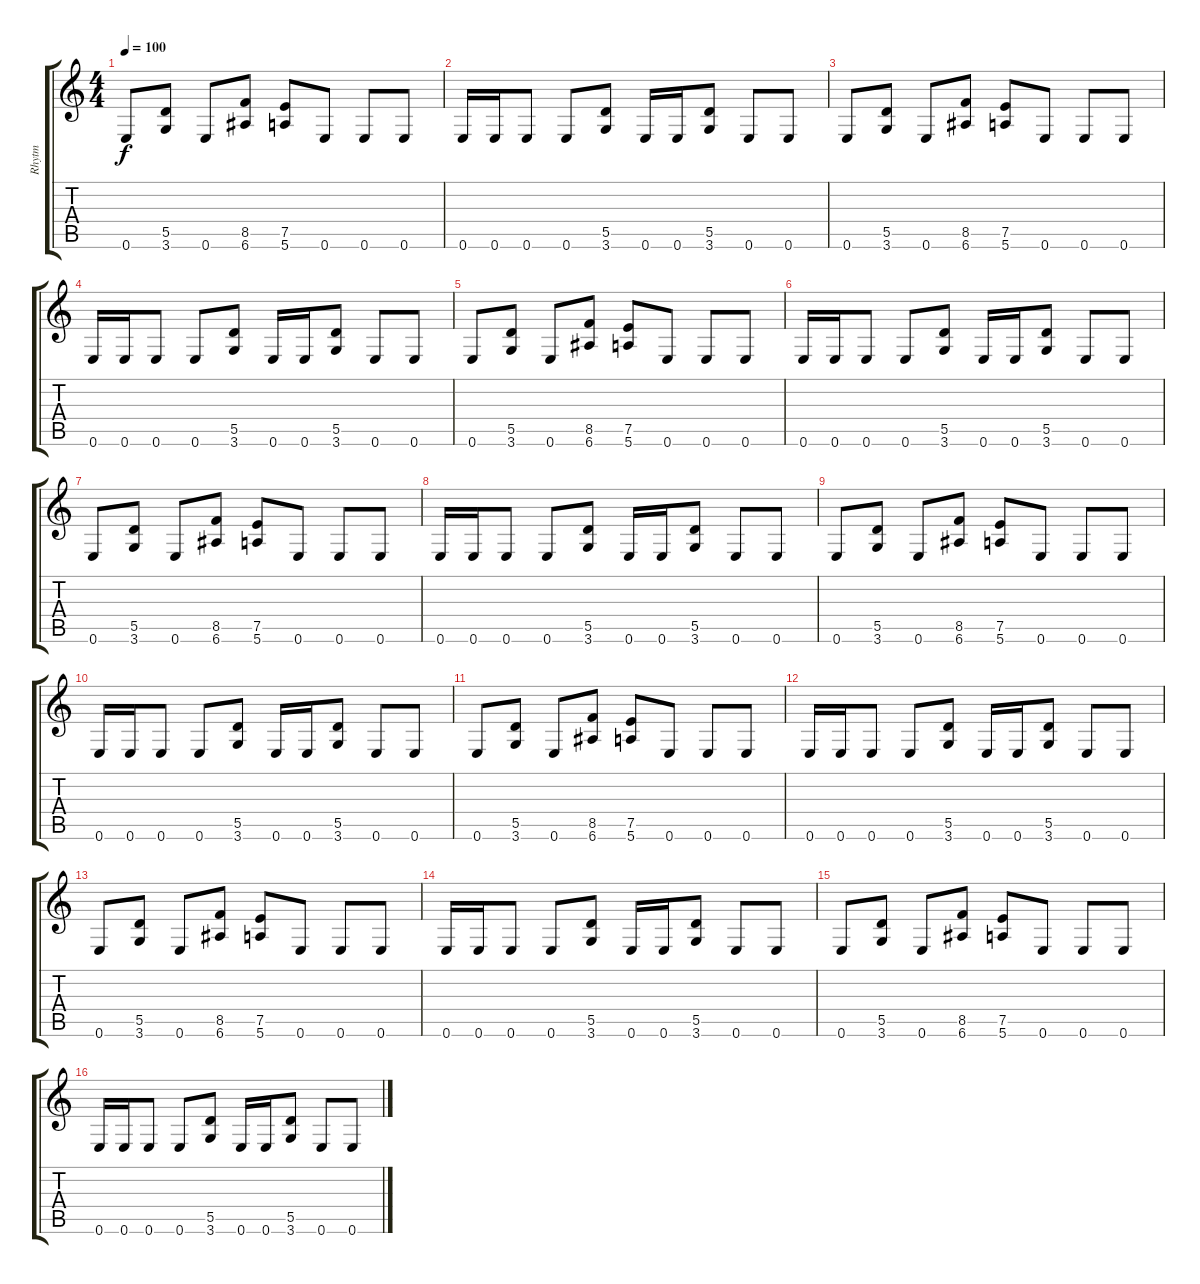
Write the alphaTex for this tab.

\track ("Rhytm" "Rhytm") {instrument distortionguitar}
\staff {score tabs}
\tuning (E4 B3 G3 D3 A2 E2) {hide}
\ts (4 4)
\tempo 100
\clef g2
\ks c
0.6.8{dy f} (5.5 3.6).8 0.6.8 (8.5 6.6).8 (7.5 5.6).8 0.6.8 0.6.8 0.6.8 |
0.6.16 0.6.16 0.6.8 0.6.8 (5.5 3.6).8 0.6.16 0.6.16 (5.5 3.6).8 0.6.8 0.6.8 |
0.6.8 (5.5 3.6).8 0.6.8 (8.5 6.6).8 (7.5 5.6).8 0.6.8 0.6.8 0.6.8 |
0.6.16 0.6.16 0.6.8 0.6.8 (5.5 3.6).8 0.6.16 0.6.16 (5.5 3.6).8 0.6.8 0.6.8 |
0.6.8 (5.5 3.6).8 0.6.8 (8.5 6.6).8 (7.5 5.6).8 0.6.8 0.6.8 0.6.8 |
0.6.16 0.6.16 0.6.8 0.6.8 (5.5 3.6).8 0.6.16 0.6.16 (5.5 3.6).8 0.6.8 0.6.8 |
0.6.8 (5.5 3.6).8 0.6.8 (8.5 6.6).8 (7.5 5.6).8 0.6.8 0.6.8 0.6.8 |
0.6.16 0.6.16 0.6.8 0.6.8 (5.5 3.6).8 0.6.16 0.6.16 (5.5 3.6).8 0.6.8 0.6.8 |
0.6.8 (5.5 3.6).8 0.6.8 (8.5 6.6).8 (7.5 5.6).8 0.6.8 0.6.8 0.6.8 |
0.6.16 0.6.16 0.6.8 0.6.8 (5.5 3.6).8 0.6.16 0.6.16 (5.5 3.6).8 0.6.8 0.6.8 |
0.6.8 (5.5 3.6).8 0.6.8 (8.5 6.6).8 (7.5 5.6).8 0.6.8 0.6.8 0.6.8 |
0.6.16 0.6.16 0.6.8 0.6.8 (5.5 3.6).8 0.6.16 0.6.16 (5.5 3.6).8 0.6.8 0.6.8 |
0.6.8{volume 13} (5.5 3.6).8 0.6.8 (8.5 6.6).8 (7.5 5.6).8 0.6.8 0.6.8 0.6.8 |
0.6.16 0.6.16 0.6.8 0.6.8 (5.5 3.6).8 0.6.16 0.6.16 (5.5 3.6).8 0.6.8 0.6.8 |
0.6.8 (5.5 3.6).8 0.6.8 (8.5 6.6).8 (7.5 5.6).8 0.6.8 0.6.8 0.6.8 |
0.6.16 0.6.16 0.6.8 0.6.8 (5.5 3.6).8 0.6.16 0.6.16 (5.5 3.6).8 0.6.8 0.6.8
